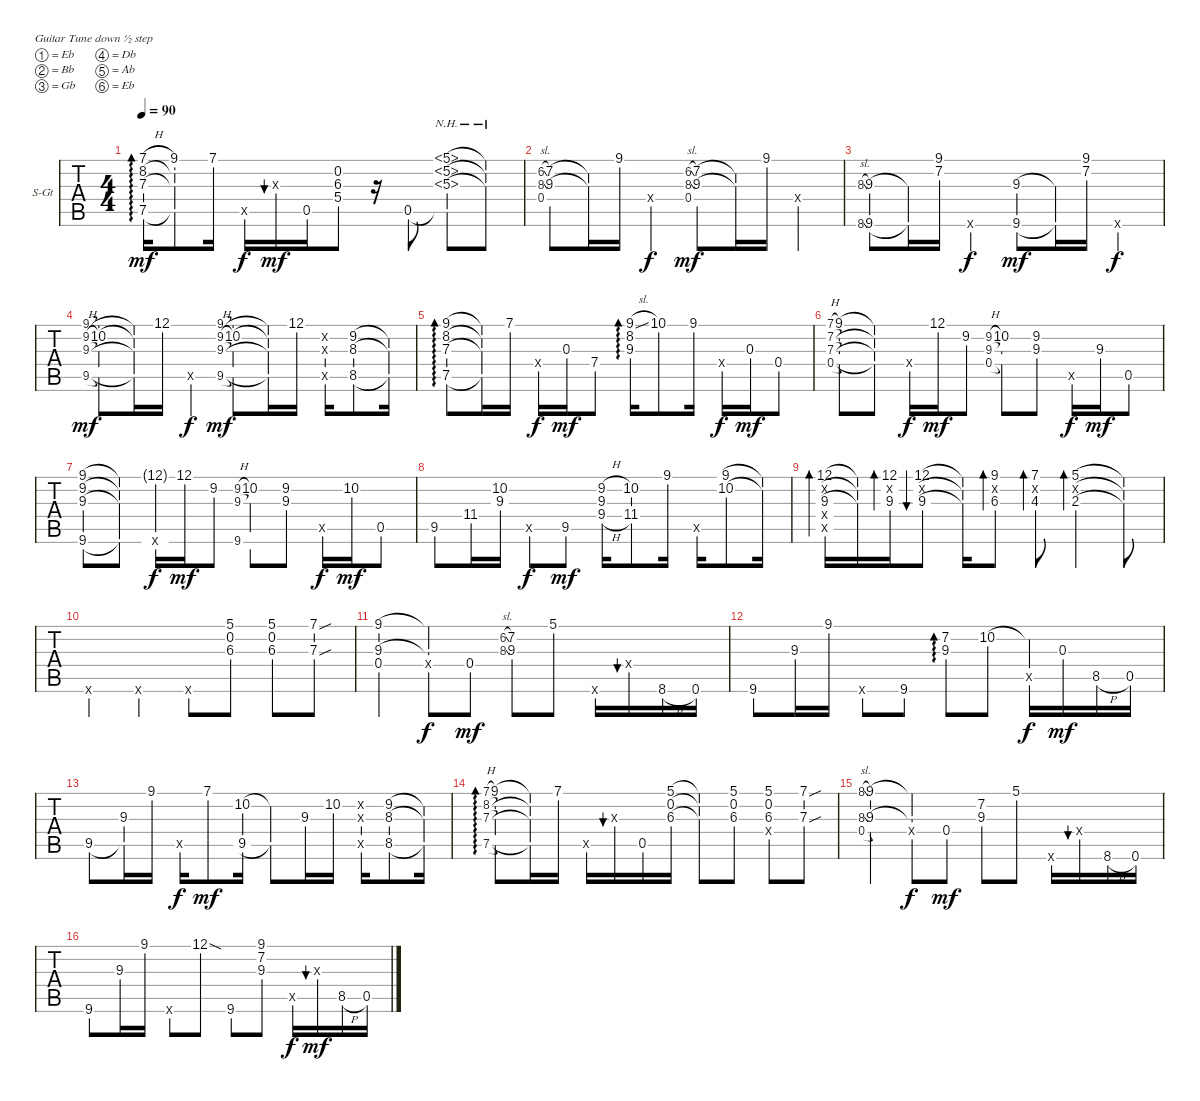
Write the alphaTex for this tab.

\defaultSystemsLayout 4
\bracketExtendMode groupsimilarinstruments
\firstSystemTrackNameOrientation horizontal
\otherSystemsTrackNameOrientation horizontal
\track ("Steel Guitar" "S-Gt") {instrument acousticguitarsteel}
\staff {tabs}
\tuning (Eb4 Bb3 Gb3 Db3 Ab2 Eb2)
\ts (4 4)
\tempo 90
\clef g2
\ks c
(7.1{h} 7.5 7.3 8.2).16{ad 0 dy mf} (9.1 7.5{t} 7.3{t} 8.2{t}).8 7.1.16 0.5{ac x}.16{dy f} 0.3{x}.16{bu 30 dy mf} 0.5.16 (5.4 6.3 0.2).8 r.16 0.5.8 (5.1{nh ac} 5.2{nh ac} 5.3{nh ac} 0.5{ac t}).8 (5.1{nh ac t} 5.3{nh ac t} 5.2{nh ac t}).8 |
(0.4 8.3{sl} 6.2{sl}).8{gr onbeat} (7.2 9.3).8 (7.2{t} 9.3{t}).16 9.1.16 0.4{ac x}.4{dy f} (0.4 8.3{sl} 6.2{sl}).8{gr onbeat dy mf} (7.2 9.3).8 (7.2{t} 9.3{t}).16 9.1.16 0.4{x}.4 |
(8.3{sl} 8.6{sl}).8{gr onbeat} (9.3 9.6).8 (9.3{t} 9.6{t}).16 (9.1 7.2).16 0.6{x}.4{dy f} (9.3 9.6).8{dy mf} (9.3{t} 9.6{t}).16 (9.1 7.2).16 0.6{x}.4{dy f} |
(9.3 9.2{h} 9.5 9.1).8{gr onbeat dy mf} (10.2 9.3{t} 9.5{t} 9.1{t}).8 (10.2{t} 9.3{t} 9.5{t} 9.1{t}).16 12.1.16 0.5{ac x}.4{dy f} (9.3 9.2{h} 9.5 9.1).8{gr onbeat dy mf} (10.2 9.3{t} 9.5{t} 9.1{t}).8 (10.2{t} 9.3{t} 9.5{t} 9.1{t}).16 12.1.16 (0.5{x} 0.3{x} 0.2{x}).16 (8.5 8.3 9.2).8 (8.5{t} 8.3{t} 9.2{t}).16 |
(7.5 7.3 8.2 9.1).8{ad 0} (7.5{t} 7.3{t} 8.2{t} 9.1{t}).16 7.1.16 0.4{ac x}.16{dy f} 0.3.16{dy mf} 7.4.8 (9.3 8.2 9.1{sl}).16{ad 0} 10.1.8 9.1.16 7.4{ac x}.16{dy f} 0.3.16{dy mf} 0.4.8 |
(0.4 7.3 7.2 7.1{h}).8{gr onbeat} (0.4{t} 7.3{t} 7.2{t} 9.1).8 (0.4{t} 7.3{t} 7.2{t} 9.1{t}).8 0.4{ac x}.16{dy f} 12.1.16{dy mf} 9.2.8 (0.4 9.3 9.2{h}).8{gr onbeat} (10.2 0.4{t} 9.3{t}).8 (9.2 9.3).8 0.5{ac x}.16{dy f} 9.3.16{dy mf} 0.5.8 |
(9.6 9.3 9.2 9.1).8 (9.6{t} 9.3{t} 9.2{t} 9.1{t}).8 (0.6{ac x} 12.1{g}).16{dy f} 12.1.16{dy mf} 9.2.8 (9.3 9.2{h} 9.6).8{gr onbeat} (10.2 9.3{t}).8 (9.2 9.3).8 0.5{ac x}.16{dy f} 10.2.16{dy mf} 0.5.8 |
9.5.8 11.4.16 (9.3 10.2).16 0.5{ac x}.8{dy f} 9.5.8{dy mf} (9.4{h} 9.3 9.2{h}).16 (10.2 11.4).8 9.1.16 0.5{x}.16 (9.1 10.2).8 (9.1{t} 10.2{t}).16 |
(12.1 9.3 0.2{x} 0.5{x} 0.4{x}).16{bd 30} (12.1{t} 9.3{t} 0.2{x t}).16 (12.1 0.2{x} 9.3).16{bd 30} (1.2{x} 12.1 9.3).8{bu 30} (1.2{x t} 12.1{t} 9.3{t}).16 (6.3 9.1 0.2{x}).8{bd 30} (7.1 4.3 0.2{x}).8{bd 30} (5.1 2.3 0.2{x}).4{bd 30} (5.1{t} 2.3{t} 0.2{x t}).8 |
0.6{x}.4 0.6{x}.4 0.6{x}.8 (5.1 0.2 6.3).8 (5.1 0.2 6.3).8 (7.1{sou} 7.3{sou}).8 |
(9.1 9.3 0.4).4 (9.1{t} 9.3{t} 0.4{ac x}).8{dy f} 0.4.8{dy mf} (8.3{sl} 6.2{sl}).8{gr onbeat} (9.3 7.2).8 5.1.8 0.6{ac x}.16 0.4{x}.16{bu 30} 8.6{h}.16 0.6.16 |
9.6.8 9.3.16 9.1.16 9.6{ac x}.8 9.6.8 (9.3 7.2).8{ad 0} 10.2.8 (10.2{t} 0.5{ac x}).16{dy f} 0.3.16{dy mf} 8.5{h}.16 0.5.16 |
9.5.8 (9.5{t} 9.3).16 9.1.16 0.5{ac x}.16{dy f} 7.1.8{dy mf} (10.2 9.5).16 (10.2{t} 9.5{t}).8 9.3.16 10.2.16 (0.5{x} 0.3{x} 0.2{x}).16 (8.5 8.3 9.2).8 (8.5{t} 8.3{t} 9.2{t}).16 |
(7.5 7.3 8.2 7.1{h}).8{ad 0 gr onbeat} (9.1 7.5{t} 7.3{t} 8.2{t}).8 (9.1{t} 7.5{t} 7.3{t} 8.2{t}).16 7.1.16 0.5{x}.16 0.3{x}.16{bu 30} 0.5.16 (5.1 0.2 6.3).16 (5.1{t} 0.2{t} 6.3{t}).8 (5.1 0.2 6.3).8 (0.4{ac x} 6.3 0.2 5.1).8 (7.1{sou} 7.3{sou}).8 |
(0.4 8.3{sl} 8.1{sl}).8{gr onbeat} (9.1 9.3 0.4{t}).4 (9.1{t} 9.3{t} 0.4{ac x}).8{dy f} 0.4.8{dy mf} (9.3 7.2).8 5.1.8 0.6{x}.16 0.4{x}.16{bu 30} 8.6{h}.16 0.6.16 |
9.6.8 9.3.16 9.1.16 9.6{ac x}.8 12.1{sod}.8 9.6.8 (7.2 9.3 9.1).8 0.5{ac x}.16{dy f} 0.3{x}.16{bu 30 dy mf} 8.5{h}.16 0.5.16
